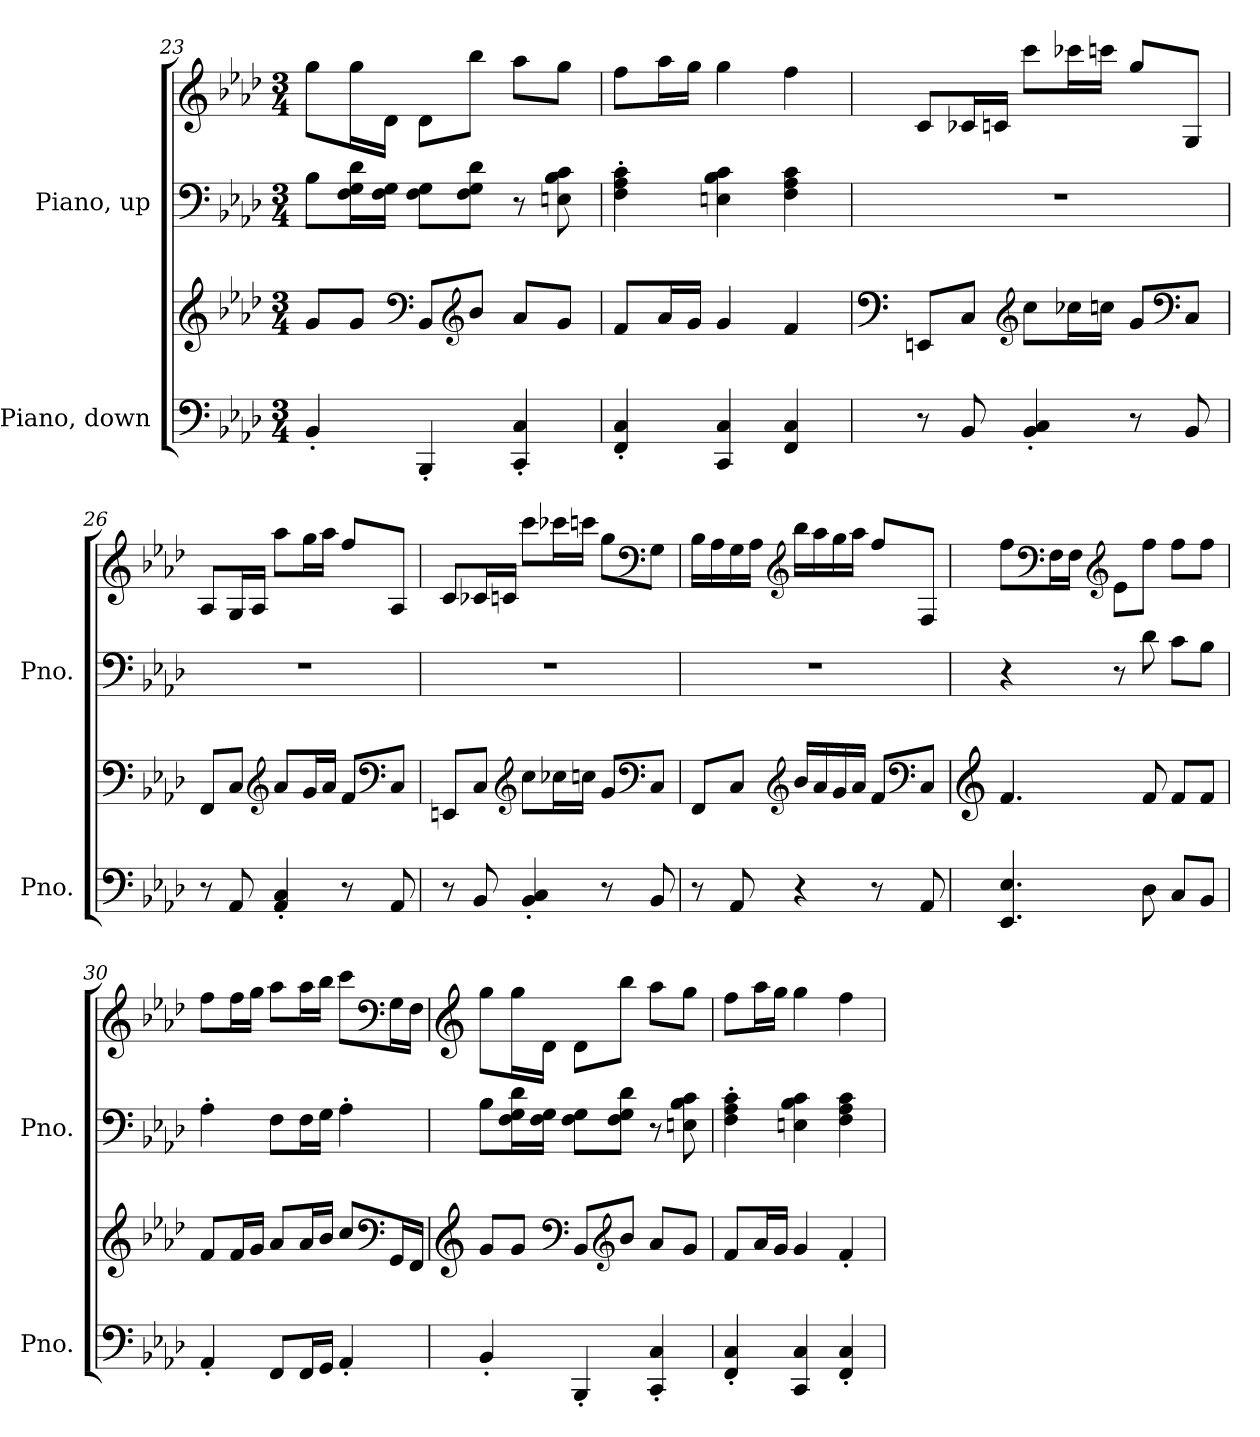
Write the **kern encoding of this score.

**kern	**kern	**kern	**kern
*part2	*part2	*part1	*part1
*staff4	*staff3	*staff2	*staff1
*I"Piano, down	*	*I"Piano, up	*
*I'Pno.	*	*I'Pno.	*
!!LO:LB:g=z
*clefF4	*clefG2	*clefF4	*clefG2
*k[b-e-a-d-]	*k[b-e-a-d-]	*k[b-e-a-d-]	*k[b-e-a-d-]
*M3/4	*M3/4	*M3/4	*M3/4
=23	=23	=23	=23
4BB-'/	8g/L	8B-\L	8gg\L
.	8g/J	16F\ 16G\ 16d-\L	16gg\L
.	.	16F\ 16G\JJ	16d-\JJ
*	*clefF4	*	*
4BBB-'/	8BB-/L	8F\ 8G\L	8d-\L
*	*clefG2	*	*
.	8b-/J	8F\ 8G\ 8d-\J	8bb-\J
4CC/' 4C/'	8a-/L	8r	8aa-\L
.	8g/J	8En\ 8B-\ 8c\	8gg\J
=24	=24	=24	=24
4FF/' 4C/'	8f/L	4F\' 4A-\' 4c\'	8ff\L
.	16a-/L	.	16aa-\L
.	16g/JJ	.	16gg\JJ
4CC/ 4C/	4g/	4En\ 4B-\ 4c\	4gg\
4FF/ 4C/	4f/	4F\ 4A-\ 4c\	4ff\
=25	=25	=25	=25
*	*clefF4	*	*
8r	8EEn/L	2.r	8c/L
8BB-/	8C/J	.	16c-X/L
.	.	.	16cn/JJ
*	*clefG2	*	*
4BB-/' 4C/'	8cc\L	.	8ccc\L
.	16cc-X\L	.	16ccc-X\L
.	16ccn\JJ	.	16cccn\JJ
8r	8g/L	.	8gg/L
*	*clefF4	*	*
8BB-/	8C/J	.	8G/J
!!LO:PB:g=z
=26	=26	=26	=26
8r	8FF/L	2.r	8A-/L
8AA-/	8C/J	.	16G/L
.	.	.	16A-/JJ
*	*clefG2	*	*
4AA-/' 4C/'	8a-/L	.	8aa-\L
.	16g/L	.	16gg\L
.	16a-/JJ	.	16aa-\JJ
8r	8f/L	.	8ff/L
*	*clefF4	*	*
8AA-/	8C/J	.	8A-/J
=27	=27	=27	=27
8r	8EEn/L	2.r	8c/L
8BB-/	8C/J	.	16c-X/L
.	.	.	16cn/JJ
*	*clefG2	*	*
4BB-/' 4C/'	8cc\L	.	8ccc\L
.	16cc-X\L	.	16ccc-X\L
.	16ccn\JJ	.	16cccn\JJ
8r	8g/L	.	8gg\L
*	*clefF4	*	*clefF4
8BB-/	8C/J	.	8G\J
!!LO:LB:g=z
=28	=28	=28	=28
8r	8FF/L	2.r	16B-\LL
.	.	.	16A-\
8AA-/	8C/J	.	16G\
.	.	.	16A-\JJ
*	*clefG2	*	*clefG2
4r	16b-/LL	.	16bb-\LL
.	16a-/	.	16aa-\
.	16g/	.	16gg\
.	16a-/JJ	.	16aa-\JJ
8r	8f/L	.	8ff/L
*	*clefF4	*	*
8AA-/	8C/J	.	8F/J
=29	=29	=29	=29
*	*clefG2	*	*
4.EE-/ 4.E-/	4.f/	4r	8ff\L
*	*	*	*clefF4
.	.	.	16F\L
.	.	.	16F\JJ
*	*	*	*clefG2
.	.	8r	8e-\L
8D-\	8f/	8d-\	8ff\J
8C/L	8f/L	8c\L	8ff\L
8BB-/J	8f/J	8B-\J	8ff\J
=30	=30	=30	=30
4AA-'/	8f/L	4A-'\	8ff\L
.	16f/L	.	16ff\L
.	16g/JJ	.	16gg\JJ
8FF/L	8a-/L	8F\L	8aa-\L
16FF/L	16a-/L	16F\L	16aa-\L
16GG/JJ	16b-/JJ	16G\JJ	16bb-\JJ
4AA-'/	8cc/L	4A-'\	8ccc\L
*	*clefF4	*	*clefF4
.	16GG/L	.	16G\L
.	16FF/JJ	.	16F\JJ
!!LO:LB:g=z
=31	=31	=31	=31
*	*clefG2	*	*clefG2
4BB-'/	8g/L	8B-\L	8gg\L
.	8g/J	16F\ 16G\ 16d-\L	16gg\L
.	.	16F\ 16G\JJ	16d-\JJ
*	*clefF4	*	*
4BBB-'/	8BB-/L	8F\ 8G\L	8d-\L
*	*clefG2	*	*
.	8b-/J	8F\ 8G\ 8d-\J	8bb-\J
4CC/' 4C/'	8a-/L	8r	8aa-\L
.	8g/J	8En\ 8B-\ 8c\	8gg\J
=32	=32	=32	=32
4FF/' 4C/'	8f/L	4F\' 4A-\' 4c\'	8ff\L
.	16a-/L	.	16aa-\L
.	16g/JJ	.	16gg\JJ
4CC/ 4C/	4g/	4En\ 4B-\ 4c\	4gg\
4FF/' 4C/'	4f'/	4F\ 4A-\ 4c\	4ff\
=	=	=	=
*-	*-	*-	*-
